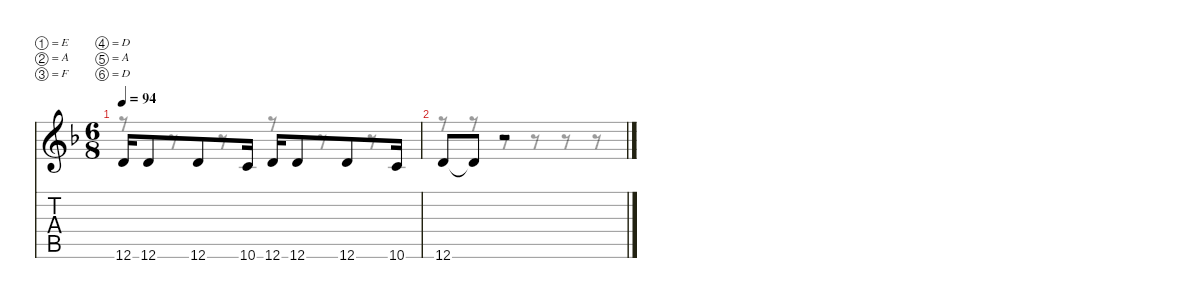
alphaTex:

\defaultSystemsLayout 4
\hideDynamics
\bracketExtendMode nobrackets
\singleTrackTrackNamePolicy hidden
\multiTrackTrackNamePolicy hidden
\otherSystemsTrackNameOrientation horizontal
\track ("P. Lindgren" "dist.guit.") {instrument distortionguitar}
\staff {score tabs}
\tuning (E4 A3 F3 D3 A2 D2)
\voice
\ts (6 8)
\tempo 94
\clef g2
\ks dminor
12.6{acc forcenatural}.16{dy f beam Up} 12.6{acc forcenatural}.8{beam Up} 12.6{acc forcenatural}.8{beam Up} 10.6{acc forcenatural}.16{beam Up} 12.6{acc forcenatural}.16{beam Up} 12.6{acc forcenatural}.8{beam Up} 12.6{acc forcenatural}.8{beam Up} 10.6{acc forcenatural}.16{beam Up} |
12.6{acc forcenatural}.8{beam Up} 12.6{t acc forcenatural}.8{beam Up} r.2{beam Up}
\voice
\clef g2
\ottava regular
\simile none
\ks dminor
r.8{dy mf beam Down} r.8{beam Down} r.8{beam Down} r.8{beam Down} r.8{beam Down} r.8{beam Down} |
r.8{beam Down} r.8{beam Down} r.8{beam Down} r.8{beam Down} r.8{beam Down} r.8{beam Down}
